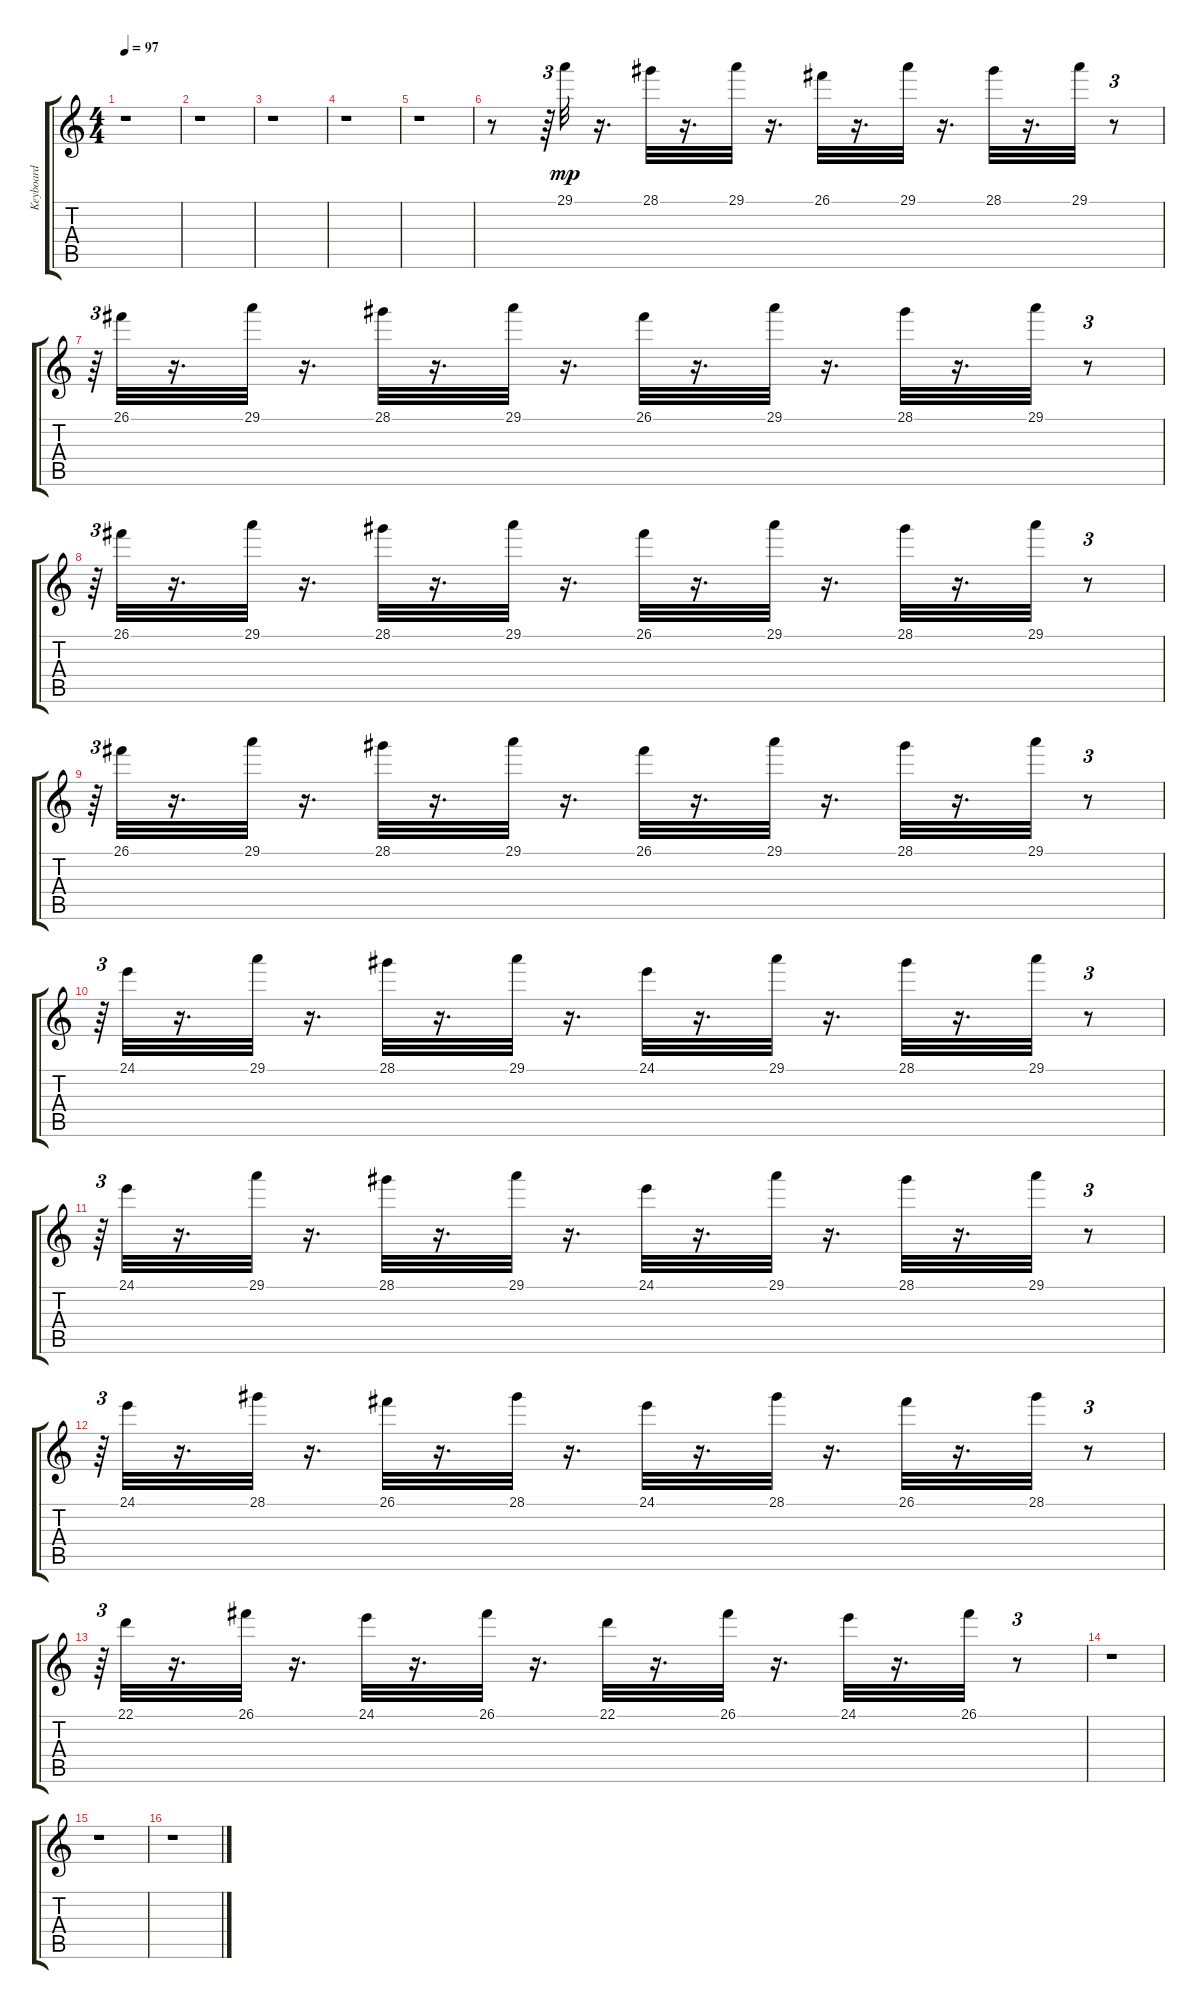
\track ("Keyboard" "Keyboard") {instrument pad1newage}
\staff {score tabs}
\tuning (E4 B3 G3 D3 A2 E2) {hide}
\ts (4 4)
\tempo 97
\clef g2
\ks c
r.1{dy f} |
r.1 |
r.1 |
r.1 |
r.1 |
r.8 r.64{tu (3 2)} 29.1.32{dy mp} r.16{d} 28.1.32 r.16{d} 29.1.32 r.16{d} 26.1.32 r.16{d} 29.1.32 r.16{d} 28.1.32 r.16{d} 29.1.32 r.8{tu (3 2)} |
r.64{tu (3 2)} 26.1.32 r.16{d} 29.1.32 r.16{d} 28.1.32 r.16{d} 29.1.32 r.16{d} 26.1.32 r.16{d} 29.1.32 r.16{d} 28.1.32 r.16{d} 29.1.32 r.8{tu (3 2)} |
r.64{tu (3 2)} 26.1.32 r.16{d} 29.1.32 r.16{d} 28.1.32 r.16{d} 29.1.32 r.16{d} 26.1.32 r.16{d} 29.1.32 r.16{d} 28.1.32 r.16{d} 29.1.32 r.8{tu (3 2)} |
r.64{tu (3 2)} 26.1.32 r.16{d} 29.1.32 r.16{d} 28.1.32 r.16{d} 29.1.32 r.16{d} 26.1.32 r.16{d} 29.1.32 r.16{d} 28.1.32 r.16{d} 29.1.32 r.8{tu (3 2)} |
r.64{tu (3 2)} 24.1.32 r.16{d} 29.1.32 r.16{d} 28.1.32 r.16{d} 29.1.32 r.16{d} 24.1.32 r.16{d} 29.1.32 r.16{d} 28.1.32 r.16{d} 29.1.32 r.8{tu (3 2)} |
r.64{tu (3 2)} 24.1.32 r.16{d} 29.1.32 r.16{d} 28.1.32 r.16{d} 29.1.32 r.16{d} 24.1.32 r.16{d} 29.1.32 r.16{d} 28.1.32 r.16{d} 29.1.32 r.8{tu (3 2)} |
r.64{tu (3 2)} 24.1.32 r.16{d} 28.1.32 r.16{d} 26.1.32 r.16{d} 28.1.32 r.16{d} 24.1.32 r.16{d} 28.1.32 r.16{d} 26.1.32 r.16{d} 28.1.32 r.8{tu (3 2)} |
r.64{tu (3 2)} 22.1.32 r.16{d} 26.1.32 r.16{d} 24.1.32 r.16{d} 26.1.32 r.16{d} 22.1.32 r.16{d} 26.1.32 r.16{d} 24.1.32 r.16{d} 26.1.32 r.8{tu (3 2)} |
r.1 |
r.1 |
r.1
